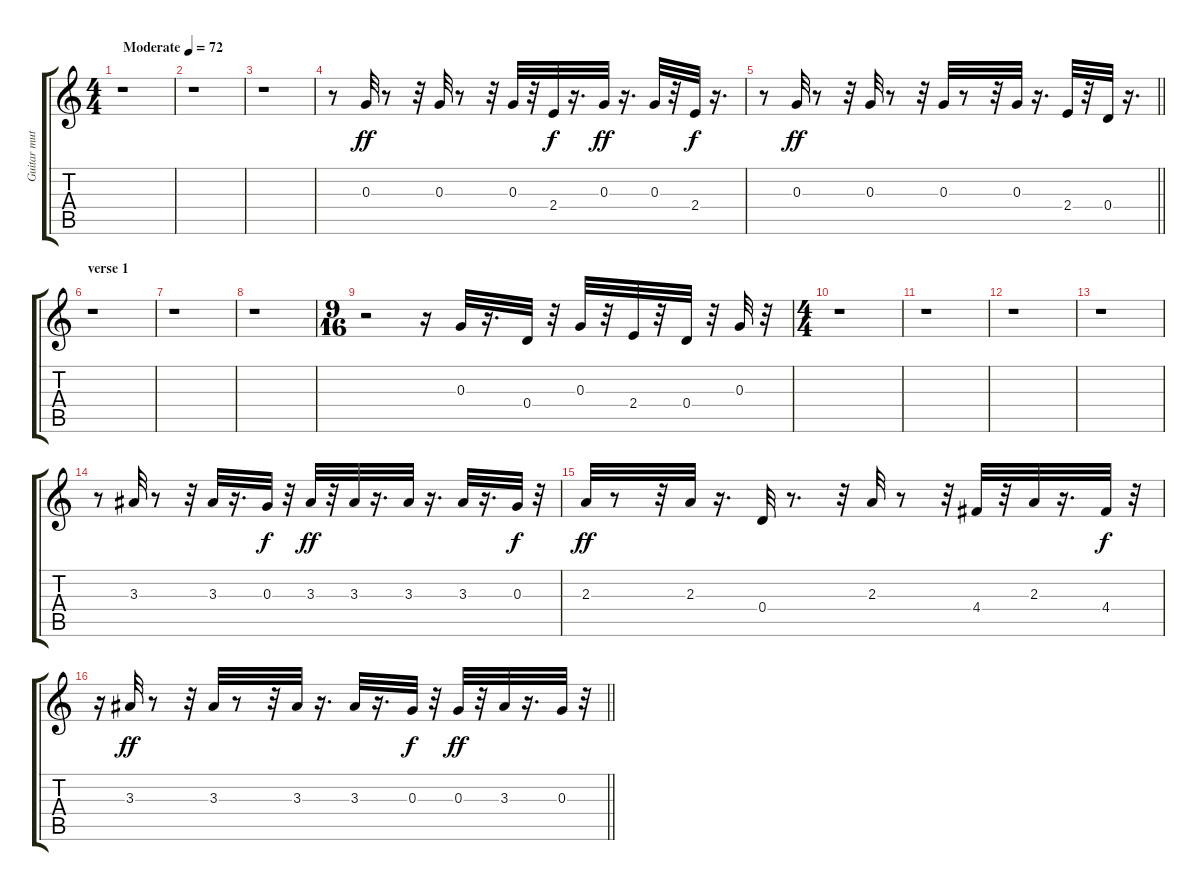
\track ("Guitar muted" "Guitar mut") {instrument electricguitarmuted}
\staff {score tabs}
\tuning (E4 B3 G3 D3 A2 E2) {hide}
\ts (4 4)
\tempo (72 "Moderate")
\clef g2
\ks c
r.1{dy ff instrument electricguitarmuted} |
r.1 |
r.1 |
r.8 0.3.32{balance 8} r.8 r.32 0.3.32 r.8 r.32 0.3.32 r.32 2.4.32{dy f} r.16{d} 0.3.32{dy ff} r.16{d} 0.3.32 r.32 2.4.32{dy f} r.16{d} |
\barLineRight lightlight
r.8 0.3.32{dy ff} r.8 r.32 0.3.32 r.8 r.32 0.3.32 r.8 r.32 0.3.32 r.16{d} 2.4.32 r.32 0.4.32 r.16{d} |
\section ("" "verse 1")
r.1 |
r.1 |
r.1 |
\ts (9 16)
r.2 r.16 0.3.32 r.16{d} 0.4.32 r.32 0.3.32 r.32 2.4.32 r.32 0.4.32 r.32 0.3.32 r.32 |
\ts (4 4)
r.1 |
r.1 |
r.1 |
r.1 |
r.8 3.3.32 r.8 r.32 3.3.32 r.16{d} 0.3.32{dy f} r.32 3.3.32{dy ff} r.32 3.3.32 r.16{d} 3.3.32 r.16{d} 3.3.32 r.16{d} 0.3.32{dy f} r.32 |
2.3.32{dy ff} r.8 r.32 2.3.32 r.16{d} 0.4.32 r.8{d} r.32 2.3.32 r.8 r.32 4.4.32 r.32 2.3.32 r.16{d} 4.4.32{dy f} r.32 |
\barLineRight lightlight
r.16 3.3.32{dy ff} r.8 r.32 3.3.32 r.8 r.32 3.3.32 r.16{d} 3.3.32 r.16{d} 0.3.32{dy f} r.32 0.3.32{dy ff} r.32 3.3.32 r.16{d} 0.3.32 r.32
